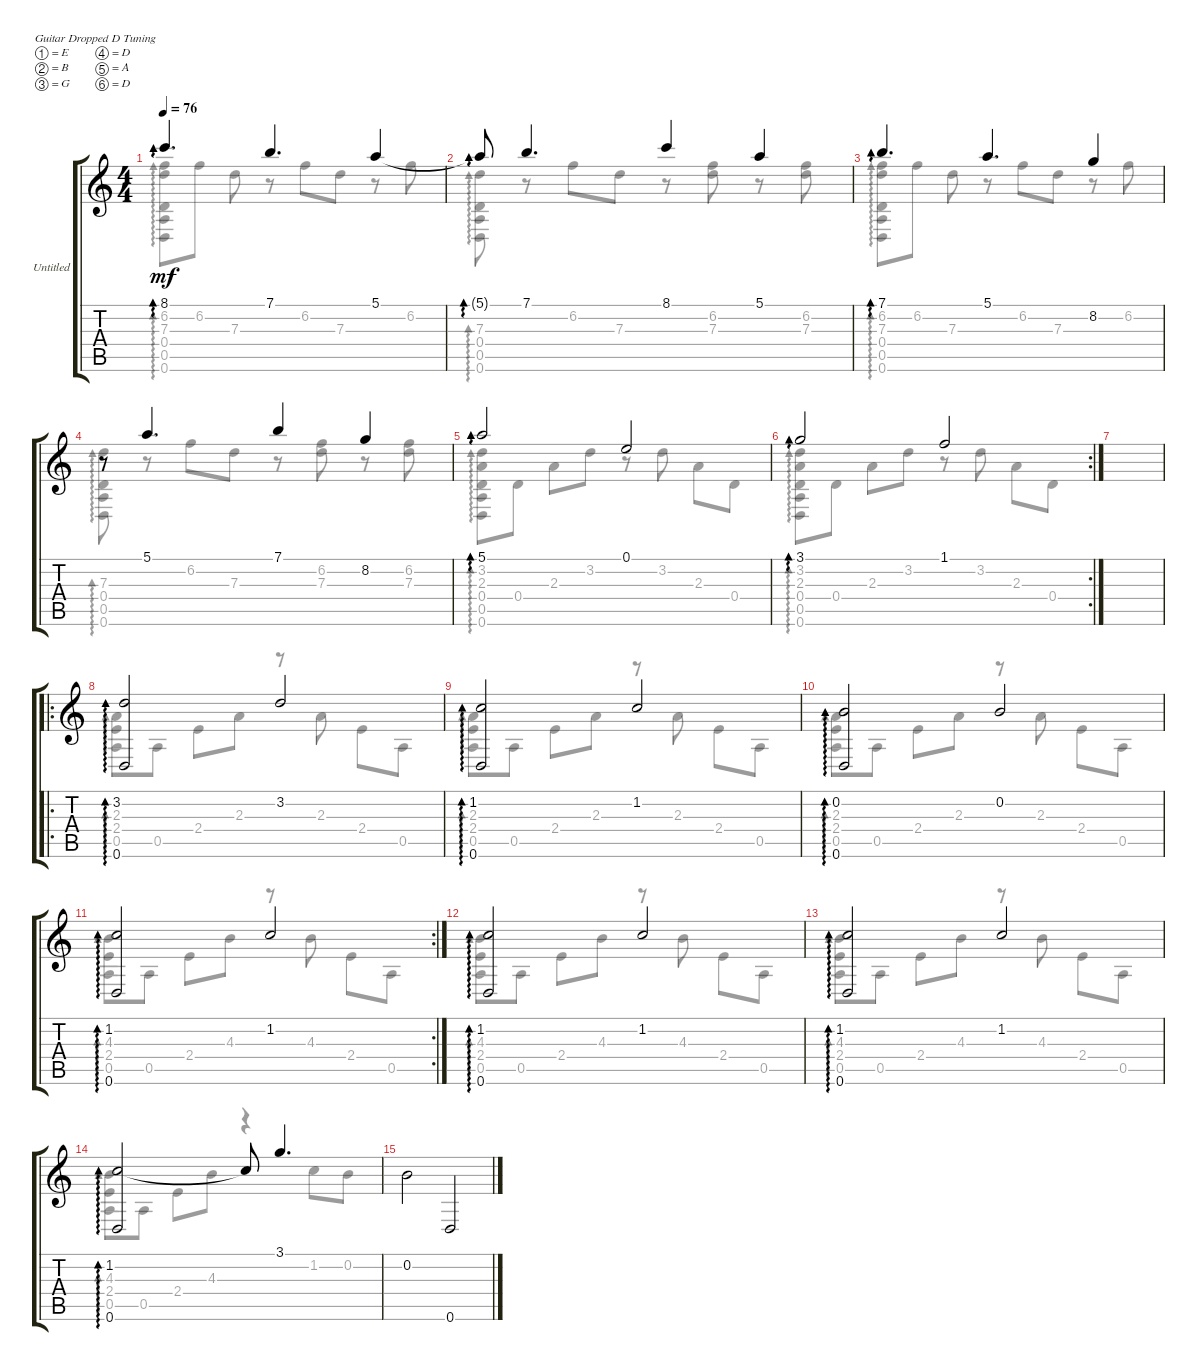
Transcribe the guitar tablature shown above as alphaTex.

\bracketExtendMode groupsimilarinstruments
\firstSystemTrackNameOrientation horizontal
\otherSystemsTrackNameOrientation horizontal
\track ("Untitled" "Untitled") {instrument acousticguitarnylon}
\staff {score tabs}
\tuning (E4 B3 G3 D3 A2 D2)
\voice
\ts (4 4)
\tempo 76
\clef g2
\ks c
8.1.4{d ad 0 dy mf} 7.1.4{d} 5.1.4 |
5.1{t}.8{ad 0} 7.1.4{d} 8.1.4 5.1.4 |
7.1.4{d ad 0} 5.1.4{d} 8.2.4 |
r.8{ad 0} 5.1.4{d} 7.1.4 8.2.4 |
5.1.2{ad 0} 0.1.2 |
\rc 2
3.1.2{ad 0} 1.1.2 |
|
\ro
(3.2 0.6).2{ad 0} 3.2.2 |
(1.2 0.6).2{ad 0} 1.2.2 |
(0.2 0.6).2{ad 0} 0.2.2 |
\rc 2
(1.2 0.6).2{ad 0} 1.2.2 |
(1.2 0.6).2{ad 0} 1.2.2 |
(1.2 0.6).2{ad 0} 1.2.2 |
(1.2 0.6).2{ad 0} 1.2{t}.8 3.1.4{d} |
0.2.2 0.6.2
\voice
\clef g2
\ottava regular
\simile none
\ks c
(6.2 7.3 0.4 0.5 0.6).8{ad 0 dy mf} 6.2.8 7.3.8 r.8 6.2.8 7.3.8 r.8 6.2.8 |
(7.3 0.4 0.5 0.6).8{ad 0} r.8 6.2.8 7.3.8 r.8 (6.2 7.3).8 r.8 (6.2 7.3).8 |
(6.2 7.3 0.4 0.5 0.6).8{ad 0} 6.2.8 7.3.8 r.8 6.2.8 7.3.8 r.8 6.2.8 |
(7.3 0.4 0.5 0.6).8{ad 0} r.8 6.2.8 7.3.8 r.8 (6.2 7.3).8 r.8 (6.2 7.3).8 |
(3.2 2.3 0.4 0.5 0.6).8{ad 0} 0.4.8 2.3.8 3.2.8 r.8 3.2.8 2.3.8 0.4.8 |
(3.2 2.3 0.4 0.5 0.6).8{ad 0} 0.4.8 2.3.8 3.2.8 r.8 3.2.8 2.3.8 0.4.8 |
|
(2.3 2.4 0.5).8{ad 0} 0.5.8 2.4.8 2.3.8 r.8 2.3.8 2.4.8 0.5.8 |
(2.3 2.4 0.5).8{ad 0} 0.5.8 2.4.8 2.3.8 r.8 2.3.8 2.4.8 0.5.8 |
(2.3 2.4 0.5).8{ad 0} 0.5.8 2.4.8 2.3.8 r.8 2.3.8 2.4.8 0.5.8 |
(4.3 2.4 0.5).8{ad 0} 0.5.8 2.4.8 4.3.8 r.8 4.3.8 2.4.8 0.5.8 |
(4.3 2.4 0.5).8{ad 0} 0.5.8 2.4.8 4.3.8 r.8 4.3.8 2.4.8 0.5.8 |
(4.3 2.4 0.5).8{ad 0} 0.5.8 2.4.8 4.3.8 r.8 4.3.8 2.4.8 0.5.8 |
(4.3 2.4 0.5).8{ad 0} 0.5.8 2.4.8 4.3.8 r.4 1.2.8 0.2.8 |
